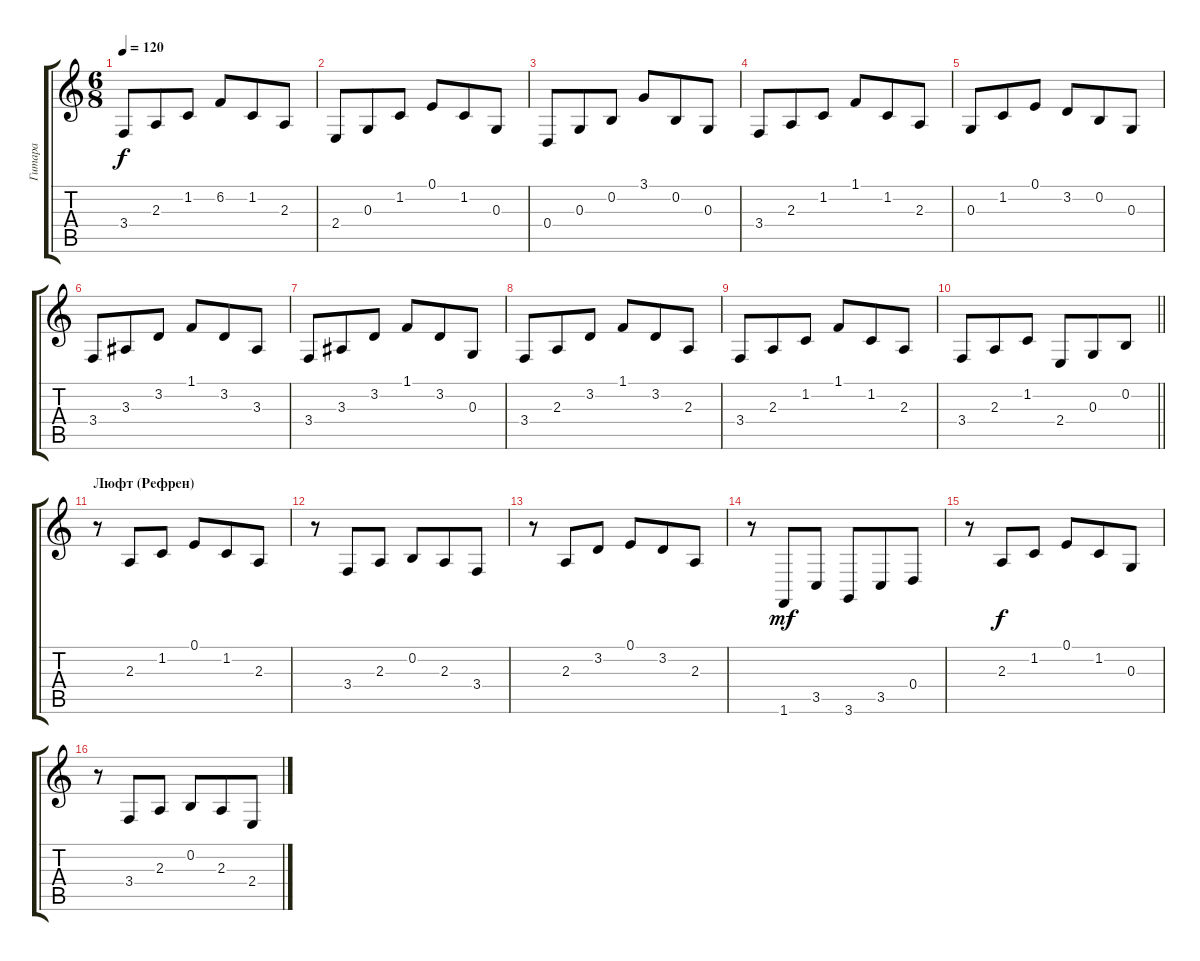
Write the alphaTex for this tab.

\track ("Гитара" "Гитара") {instrument orchestralharp}
\staff {score tabs}
\tuning (E4 B3 G3 D3 A2 E2) {hide}
\ts (6 8)
\tempo 120
\clef g2
\ks c
3.4.8{dy f} 2.3.8 1.2.8 6.2.8 1.2.8 2.3.8 |
2.4.8 0.3.8 1.2.8 0.1.8 1.2.8 0.3.8 |
0.4.8 0.3.8 0.2.8 3.1.8 0.2.8 0.3.8 |
3.4.8 2.3.8 1.2.8 1.1.8 1.2.8 2.3.8 |
0.3.8 1.2.8 0.1.8 3.2.8 0.2.8 0.3.8 |
3.4.8 3.3.8 3.2.8 1.1.8 3.2.8 3.3.8 |
3.4.8 3.3.8 3.2.8 1.1.8 3.2.8 0.3.8 |
3.4.8 2.3.8 3.2.8 1.1.8 3.2.8 2.3.8 |
3.4.8 2.3.8 1.2.8 1.1.8 1.2.8 2.3.8 |
\barLineRight lightlight
3.4.8 2.3.8 1.2.8 2.4.8 0.3.8 0.2.8 |
\section ("" "Люфт (Рефрен)")
r.8 2.3.8 1.2.8 0.1.8 1.2.8 2.3.8 |
r.8 3.4.8 2.3.8 0.2.8 2.3.8 3.4.8 |
r.8 2.3.8 3.2.8 0.1.8 3.2.8 2.3.8 |
r.8 1.6.8{dy mf} 3.5.8 3.6.8 3.5.8 0.4.8 |
r.8 2.3.8{dy f} 1.2.8 0.1.8 1.2.8 0.3.8 |
r.8 3.4.8 2.3.8 0.2.8 2.3.8 2.4.8
